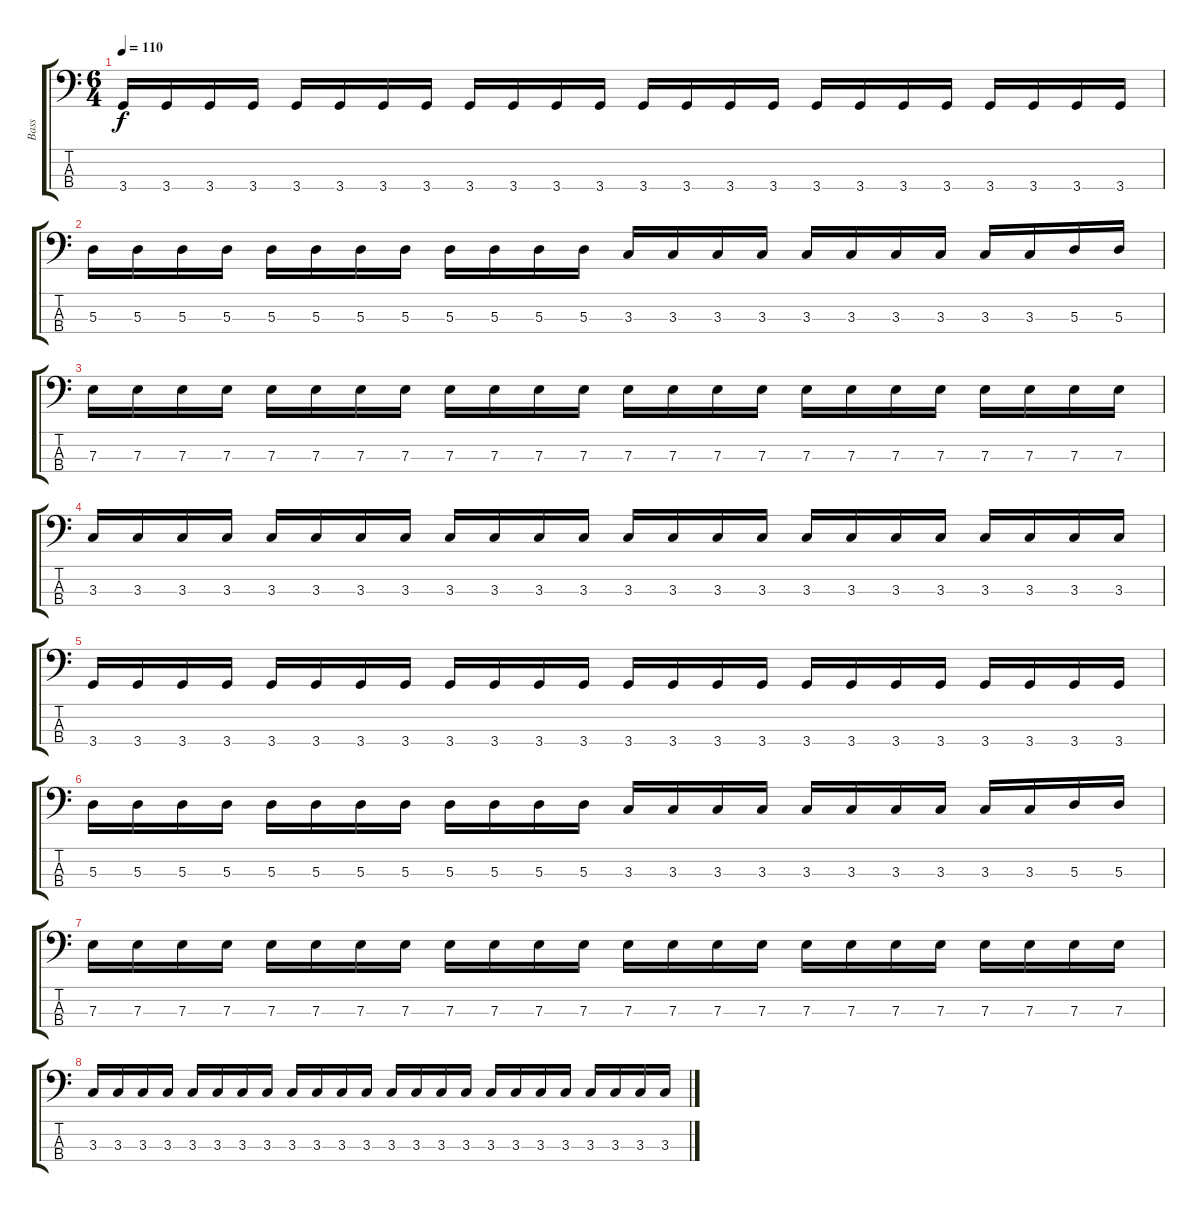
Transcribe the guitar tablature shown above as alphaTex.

\track ("Bass" "Bass") {instrument electricbassfinger}
\staff {score tabs}
\tuning (G2 D2 A1 E1) {hide}
\ts (6 4)
\tempo 110
\clef f4
\ks c
3.4.16{dy f} 3.4.16 3.4.16 3.4.16 3.4.16 3.4.16 3.4.16 3.4.16 3.4.16 3.4.16 3.4.16 3.4.16 3.4.16 3.4.16 3.4.16 3.4.16 3.4.16 3.4.16 3.4.16 3.4.16 3.4.16 3.4.16 3.4.16 3.4.16 |
5.3.16 5.3.16 5.3.16 5.3.16 5.3.16 5.3.16 5.3.16 5.3.16 5.3.16 5.3.16 5.3.16 5.3.16 3.3.16 3.3.16 3.3.16 3.3.16 3.3.16 3.3.16 3.3.16 3.3.16 3.3.16 3.3.16 5.3.16 5.3.16 |
7.3.16 7.3.16 7.3.16 7.3.16 7.3.16 7.3.16 7.3.16 7.3.16 7.3.16 7.3.16 7.3.16 7.3.16 7.3.16 7.3.16 7.3.16 7.3.16 7.3.16 7.3.16 7.3.16 7.3.16 7.3.16 7.3.16 7.3.16 7.3.16 |
3.3.16 3.3.16 3.3.16 3.3.16 3.3.16 3.3.16 3.3.16 3.3.16 3.3.16 3.3.16 3.3.16 3.3.16 3.3.16 3.3.16 3.3.16 3.3.16 3.3.16 3.3.16 3.3.16 3.3.16 3.3.16 3.3.16 3.3.16 3.3.16 |
3.4.16 3.4.16 3.4.16 3.4.16 3.4.16 3.4.16 3.4.16 3.4.16 3.4.16 3.4.16 3.4.16 3.4.16 3.4.16 3.4.16 3.4.16 3.4.16 3.4.16 3.4.16 3.4.16 3.4.16 3.4.16 3.4.16 3.4.16 3.4.16 |
5.3.16 5.3.16 5.3.16 5.3.16 5.3.16 5.3.16 5.3.16 5.3.16 5.3.16 5.3.16 5.3.16 5.3.16 3.3.16 3.3.16 3.3.16 3.3.16 3.3.16 3.3.16 3.3.16 3.3.16 3.3.16 3.3.16 5.3.16 5.3.16 |
7.3.16 7.3.16 7.3.16 7.3.16 7.3.16 7.3.16 7.3.16 7.3.16 7.3.16 7.3.16 7.3.16 7.3.16 7.3.16 7.3.16 7.3.16 7.3.16 7.3.16 7.3.16 7.3.16 7.3.16 7.3.16 7.3.16 7.3.16 7.3.16 |
3.3.16 3.3.16 3.3.16 3.3.16 3.3.16 3.3.16 3.3.16 3.3.16 3.3.16 3.3.16 3.3.16 3.3.16 3.3.16 3.3.16 3.3.16 3.3.16 3.3.16 3.3.16 3.3.16 3.3.16 3.3.16 3.3.16 3.3.16 3.3.16
